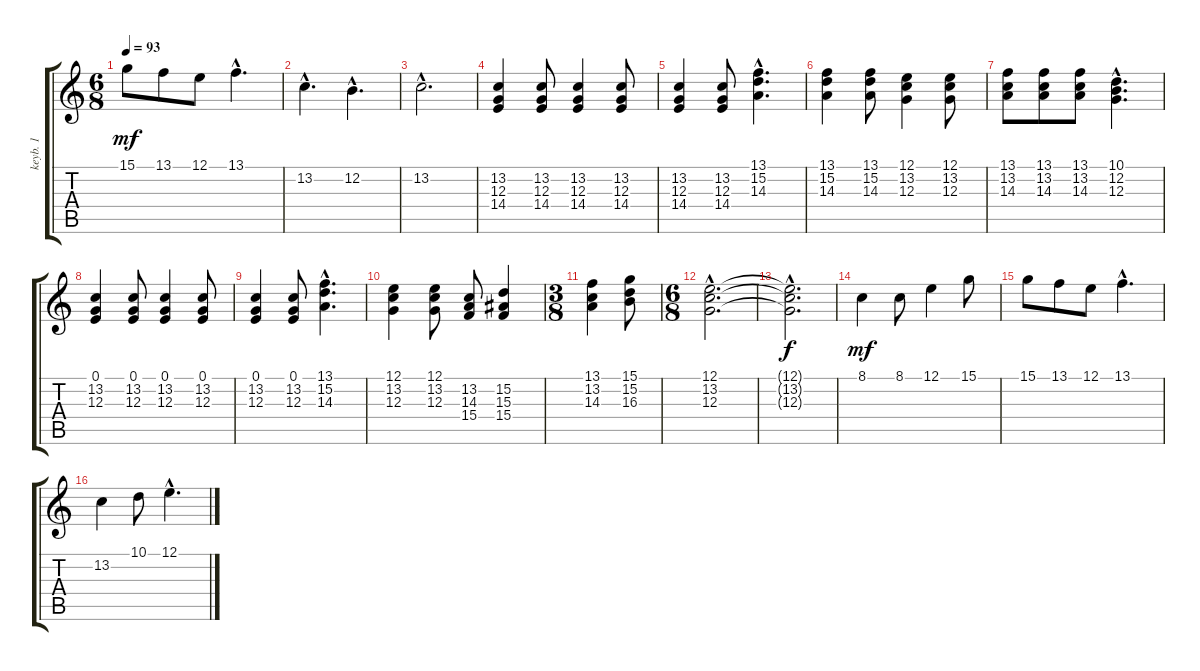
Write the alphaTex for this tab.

\track ("keyb. 1" "keyb. 1") {instrument koto}
\staff {score tabs}
\tuning (E4 B3 G3 D3 A2 E2) {hide}
\ts (6 8)
\tempo 93
\clef g2
\ks c
15.1.8{dy mf} 13.1.8 12.1.8 13.1{hac}.4{d} |
13.2{hac}.4{d} 12.2{hac}.4{d} |
13.2{hac}.2{d} |
(13.2 12.3 14.4).4{instrument recorder} (13.2 12.3 14.4).8 (13.2 12.3 14.4).4 (13.2 12.3 14.4).8 |
(13.2 12.3 14.4).4 (13.2 12.3 14.4).8 (13.1{hac} 15.2{hac} 14.3{hac}).4{d} |
(13.1 15.2 14.3).4 (13.1 15.2 14.3).8 (12.1 13.2 12.3).4 (12.1 13.2 12.3).8 |
(13.1 13.2 14.3).8 (13.1 13.2 14.3).8 (13.1 13.2 14.3).8 (10.1{hac} 12.2{hac} 12.3{hac}).4{d} |
(0.1 13.2 12.3).4 (0.1 13.2 12.3).8 (0.1 13.2 12.3).4 (0.1 13.2 12.3).8 |
(0.1 13.2 12.3).4 (0.1 13.2 12.3).8 (13.1{hac} 15.2{hac} 14.3{hac}).4{d} |
(12.1 13.2 12.3).4 (12.1 13.2 12.3).8 (13.2 14.3 15.4).8 (15.2 15.3 15.4).4 |
\ts (3 8)
(13.1 13.2 14.3).4 (15.1 15.2 16.3).8 |
\ts (6 8)
(12.1{hac} 13.2{hac} 12.3{hac}).2{d} |
(12.1{hac t} 13.2{hac t} 12.3{hac t}).2{d dy f} |
8.1.4{dy mf instrument trumpet} 8.1.8 12.1.4 15.1.8 |
15.1.8 13.1.8 12.1.8 13.1{hac}.4{d} |
13.2.4 10.1.8 12.1{hac}.4{d}
